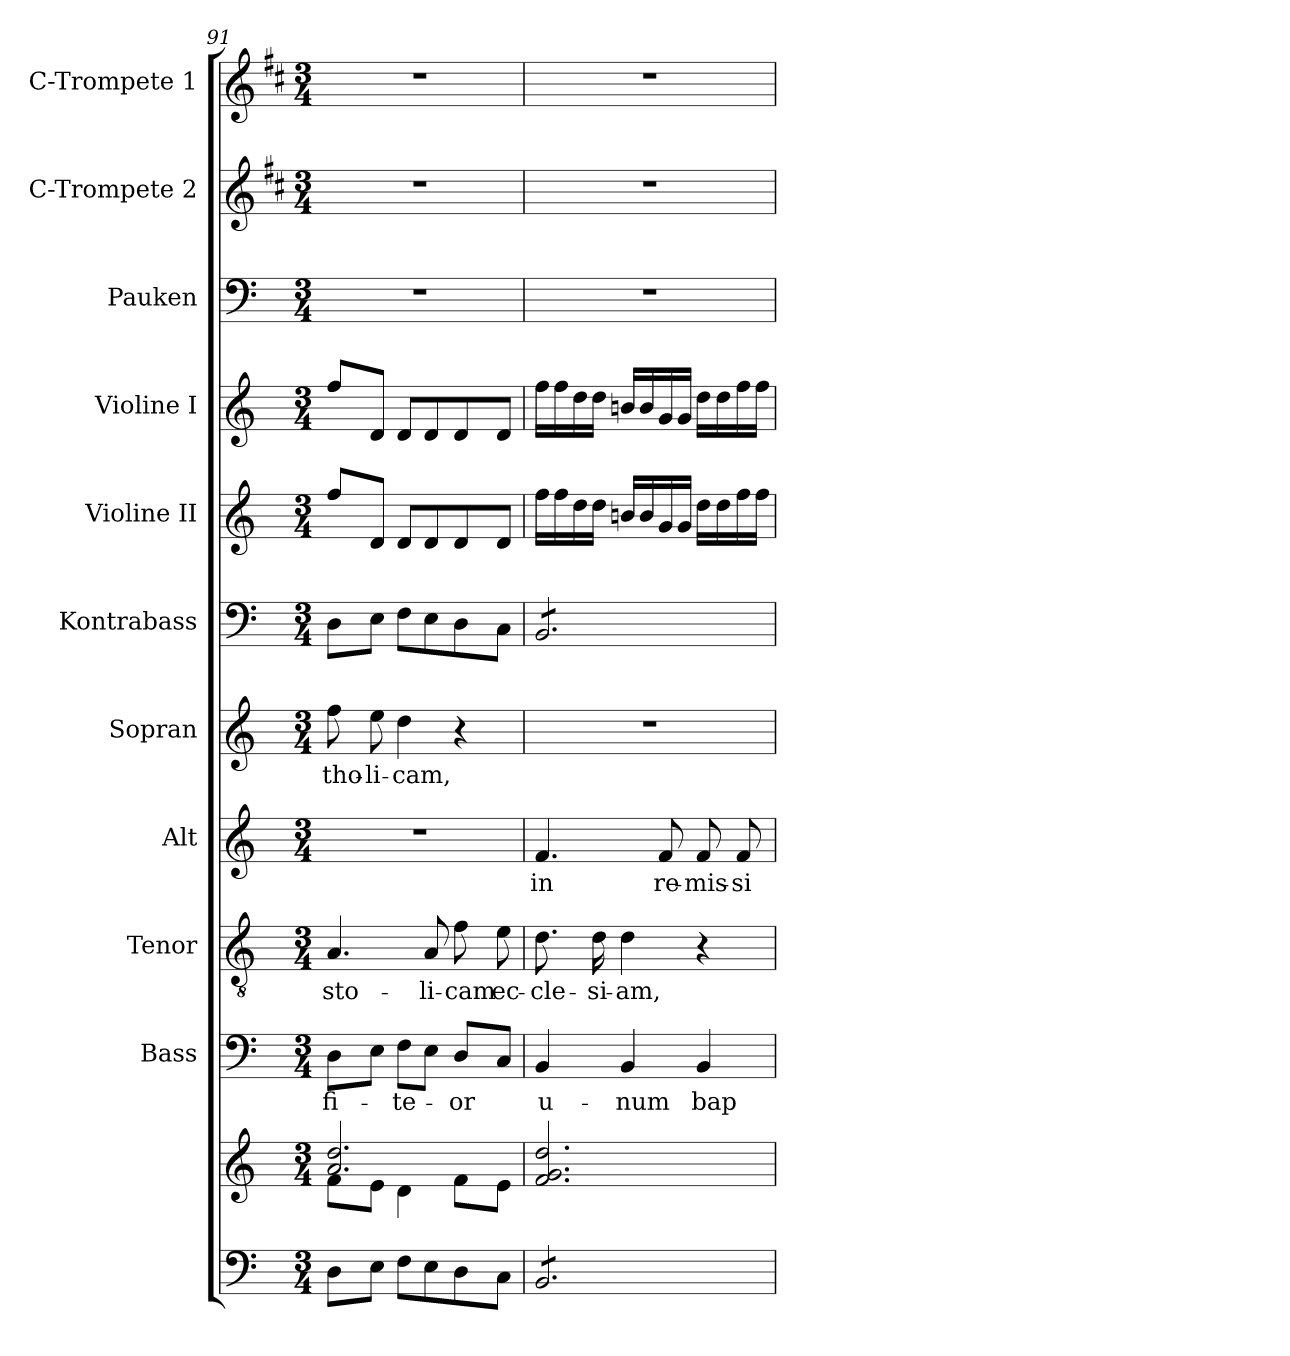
**kern	**kern	**kern	**text	**kern	**text	**kern	**text	**kern	**text	**kern	**kern	**kern	**kern	**kern	**kern
*part11	*part11	*part10	*part10	*part9	*part9	*part8	*part8	*part7	*part7	*part6	*part5	*part4	*part3	*part2	*part1
*staff12	*staff11	*staff10	*staff10	*staff9	*staff9	*staff8	*staff8	*staff7	*staff7	*staff6	*staff5	*staff4	*staff3	*staff2	*staff1
*	*	*I"Bass	*	*I"Tenor	*	*I"Alt	*	*I"Sopran	*	*I"Kontrabass	*I"Violine II	*I"Violine I	*I"Pauken	*I"C-Trompete 2	*I"C-Trompete 1
*	*	*I'B.	*	*I'T.	*	*I'A.	*	*I'S.	*	*I'Kb.	*I'Vl. II	*I'Vl. I	*I'Pk.	*I'C Trp. 2	*I'C Trp. 1
*clefF4	*clefG2	*clefF4	*	*clefGv2	*	*clefG2	*	*clefG2	*	*clefF4	*clefG2	*clefG2	*clefF4	*clefG2	*clefG2
*	*	*	*	*	*	*	*	*	*	*ITrd7c12	*	*	*	*ITrd1c2	*ITrd1c2
*k[]	*k[]	*k[]	*	*k[]	*	*k[]	*	*k[]	*	*k[]	*k[]	*k[]	*k[]	*k[]	*k[]
*C:	*C:	*C:	*	*C:	*	*C:	*	*C:	*	*C:	*C:	*C:	*C:	*C:	*C:
*M3/4	*M3/4	*M3/4	*	*M3/4	*	*M3/4	*	*M3/4	*	*M3/4	*M3/4	*M3/4	*M3/4	*M3/4	*M3/4
=91	=91	=91	=91	=91	=91	=91	=91	=91	=91	=91	=91	=91	=91	=91	=91
*	*^	*	*	*	*	*	*	*	*	*	*	*	*	*	*
!	!	!	!	!LO:LY:b	!	!LO:LY:b	!	!	!	!LO:LY:b	!	!	!	!	!	!
8D\L	2.a/ 2.dd/	8f\L	8D\L	-fi-	4.A/	-sto-	2.r	.	8ff\	-tho-	8DD\L	8ff/L	8ff/L	2.r	2.r	2.r
!	!	!	!	!	!	!	!	!	!	!LO:LY:b	!	!	!	!	!	!
8E\J	.	8e\J	8E\J	.	.	.	.	.	8ee\	-li-	8EE\J	8d/J	8d/J	.	.	.
!	!	!	!	!LO:LY:b	!	!	!	!	!	!LO:LY:b	!	!	!	!	!	!
8F\L	.	4d\	8F\L	-te-	.	.	.	.	4dd\	-cam,	8FF\L	8d/L	8d/L	.	.	.
!	!	!	!	!	!	!LO:LY:b	!	!	!	!	!	!	!	!	!	!
8E\	.	.	8E\J	.	8A/	-li-	.	.	.	.	8EE\	8d/	8d/	.	.	.
!	!	!	!	!LO:LY:b	!	!LO:LY:b	!	!	!	!	!	!	!	!	!	!
8D\	.	8f\L	8D/L	-or	8f\	-cam	.	.	4r	.	8DD\	8d/	8d/	.	.	.
!	!	!	!	!	!	!LO:LY:b	!	!	!	!	!	!	!	!	!	!
8C\J	.	8e\J	8C/J	.	8e\	ec-	.	.	.	.	8CC\J	8d/J	8d/J	.	.	.
=92	=92	=92	=92	=92	=92	=92	=92	=92	=92	=92	=92	=92	=92	=92	=92	=92
!	!	!	!	!LO:LY:b	!	!LO:LY:b	!	!LO:LY:b	!	!	!	!	!	!	!	!
*	*v	*v	*	*	*	*	*	*	*	*	*	*	*	*	*	*
*tremolo	*	*	*	*	*	*	*	*	*	*	*	*	*	*	*
*	*	*	*	*	*	*	*	*	*	*tremolo	*	*	*	*	*
8BB/L	2.f/ 2.g/ 2.dd/	4BB/	u-	8.d\	-cle-	4.f/	in	2.r	.	8BBB/L	16ff\LL	16ff\LL	2.r	2.r	2.r
.	.	.	.	.	.	.	.	.	.	.	16ff\	16ff\	.	.	.
8BB/	.	.	.	.	.	.	.	.	.	8BBB/	16dd\	16dd\	.	.	.
!	!	!	!	!	!LO:LY:b	!	!	!	!	!	!	!	!	!	!
.	.	.	.	16d\	-si-	.	.	.	.	.	16dd\JJ	16dd\JJ	.	.	.
!	!	!	!LO:LY:b	!	!LO:LY:b	!	!	!	!	!	!	!	!	!	!
8BB/	.	4BB/	-num	4d\	-am,	.	.	.	.	8BBB/	16bn/LL	16bn/LL	.	.	.
.	.	.	.	.	.	.	.	.	.	.	16b/	16b/	.	.	.
!	!	!	!	!	!	!	!LO:LY:b	!	!	!	!	!	!	!	!
8BB/	.	.	.	.	.	8f/	re-	.	.	8BBB/	16g/	16g/	.	.	.
.	.	.	.	.	.	.	.	.	.	.	16g/JJ	16g/JJ	.	.	.
!	!	!	!LO:LY:b	!	!	!	!LO:LY:b	!	!	!	!	!	!	!	!
8BB/	.	4BB/	bap-	4r	.	8f/	-mis-	.	.	8BBB/	16dd\LL	16dd\LL	.	.	.
.	.	.	.	.	.	.	.	.	.	.	16dd\	16dd\	.	.	.
!	!	!	!	!	!	!	!LO:LY:b	!	!	!	!	!	!	!	!
8BB/J	.	.	.	.	.	8f/	-si-	.	.	8BBB/J	16ff\	16ff\	.	.	.
*	*	*	*	*	*	*	*	*	*	*Xtremolo	*	*	*	*	*
*Xtremolo	*	*	*	*	*	*	*	*	*	*	*	*	*	*	*
.	.	.	.	.	.	.	.	.	.	.	16ff\JJ	16ff\JJ	.	.	.
=	=	=	=	=	=	=	=	=	=	=	=	=	=	=	=
*-	*-	*-	*-	*-	*-	*-	*-	*-	*-	*-	*-	*-	*-	*-	*-
